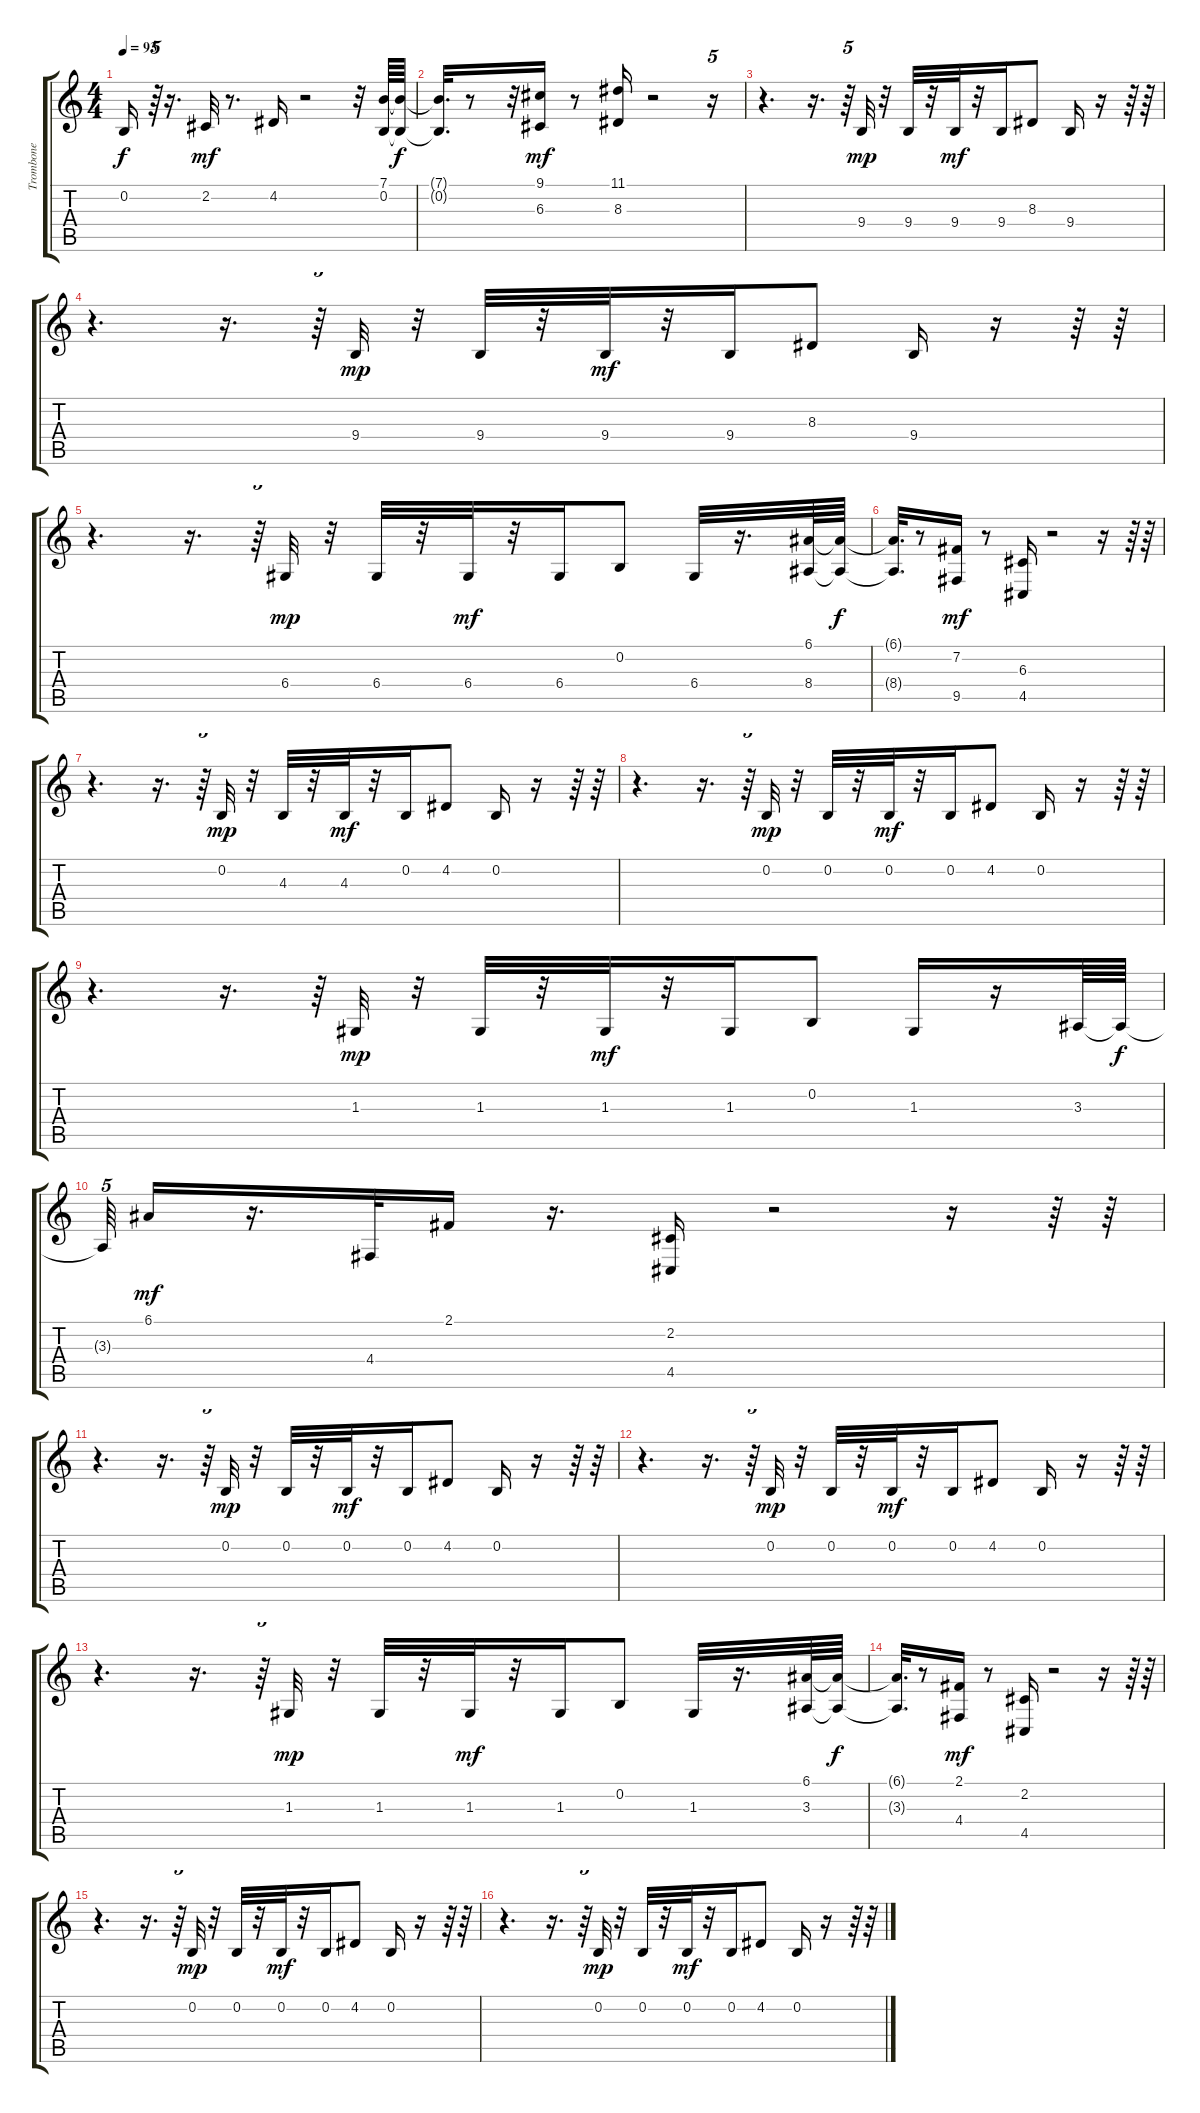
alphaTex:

\track ("Trombone" "Trombone") {instrument trombone}
\staff {score tabs}
\tuning (E4 B3 G3 D3 A2 E2) {hide}
\ts (4 4)
\tempo 93
\clef g2
\ks c
0.2{t}.16{dy f} r.64{tu (5 4)} r.16{d} 2.2.32{dy mf} r.8{d} 4.2.16 r.2 r.32 (7.1 0.2).64 (7.1{t} 0.2{t}).64{dy f} |
(7.1{t} 0.2{t}).32{d} r.8 r.32 (9.1 6.3).16{dy mf} r.8 (11.1 8.3).16 r.2 r.16{tu (5 4)} |
r.4{d} r.16{d} r.64{tu (5 4)} 9.4.32{dy mp} r.32 9.4.32 r.32 9.4.32{dy mf} r.32 9.4.16 8.3.8 9.4.16 r.16 r.64 r.64 |
r.4{d} r.16{d} r.64{tu (5 4)} 9.4.32{dy mp} r.32 9.4.32 r.32 9.4.32{dy mf} r.32 9.4.16 8.3.8 9.4.16 r.16 r.64 r.64 |
r.4{d} r.16{d} r.64{tu (5 4)} 6.4.32{dy mp} r.32 6.4.32 r.32 6.4.32{dy mf} r.32 6.4.16 0.2.8 6.4.32 r.16{d} (6.1 8.4).64 (6.1{t} 8.4{t}).64{dy f} |
(6.1{t} 8.4{t}).32{d} r.8 (7.2 9.5).16{dy mf} r.8 (6.3 4.5).16 r.2 r.16 r.64 r.64 |
r.4{d} r.16{d} r.64{tu (5 4)} 0.2.32{dy mp} r.32 4.3.32 r.32 4.3.32{dy mf} r.32 0.2.16 4.2.8 0.2.16 r.16 r.64 r.64 |
r.4{d} r.16{d} r.64{tu (5 4)} 0.2.32{dy mp} r.32 0.2.32 r.32 0.2.32{dy mf} r.32 0.2.16 4.2.8 0.2.16 r.16 r.64 r.64 |
r.4{d} r.16{d} r.64{tu (5 4)} 1.3.32{dy mp} r.32 1.3.32 r.32 1.3.32{dy mf} r.32 1.3.16 0.2.8 1.3.16 r.16 3.3.64 3.3{t}.64{dy f} |
3.3{t}.64{tu (5 4)} 6.1.16{dy mf} r.16{d} 4.4.32 2.1.16 r.16{d} (2.2 4.5).16 r.2 r.16 r.64 r.64 |
r.4{d} r.16{d} r.64{tu (5 4)} 0.2.32{dy mp} r.32 0.2.32 r.32 0.2.32{dy mf} r.32 0.2.16 4.2.8 0.2.16 r.16 r.64 r.64 |
r.4{d} r.16{d} r.64{tu (5 4)} 0.2.32{dy mp} r.32 0.2.32 r.32 0.2.32{dy mf} r.32 0.2.16 4.2.8 0.2.16 r.16 r.64 r.64 |
r.4{d} r.16{d} r.64{tu (5 4)} 1.3.32{dy mp} r.32 1.3.32 r.32 1.3.32{dy mf} r.32 1.3.16 0.2.8 1.3.32 r.16{d} (6.1 3.3).64 (6.1{t} 3.3{t}).64{dy f} |
(6.1{t} 3.3{t}).32{d} r.8 (2.1 4.4).16{dy mf} r.8 (2.2 4.5).16 r.2 r.16 r.64 r.64 |
r.4{d} r.16{d} r.64{tu (5 4)} 0.2.32{dy mp} r.32 0.2.32 r.32 0.2.32{dy mf} r.32 0.2.16 4.2.8 0.2.16 r.16 r.64 r.64 |
r.4{d} r.16{d} r.64{tu (5 4)} 0.2.32{dy mp} r.32 0.2.32 r.32 0.2.32{dy mf} r.32 0.2.16 4.2.8 0.2.16 r.16 r.64 r.64
